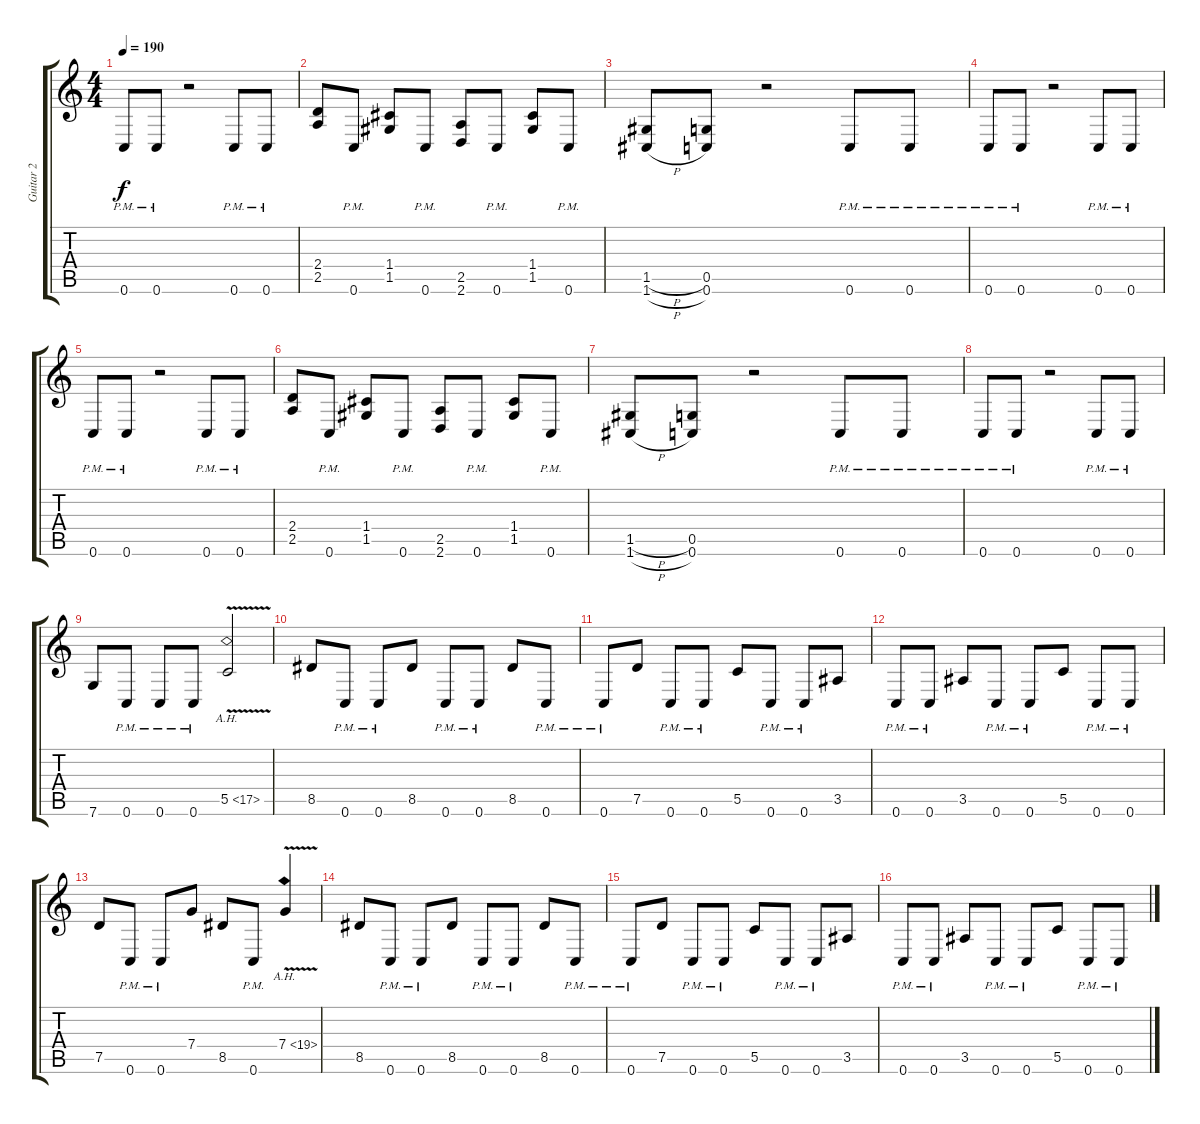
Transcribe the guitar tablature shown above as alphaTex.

\track ("Guitar 2" "Guitar 2") {instrument distortionguitar}
\staff {score tabs}
\tuning (D4 A3 F3 C3 G2 C2) {hide}
\ts (4 4)
\tempo 190
\clef g2
\ks c
0.6{pm}.8{dy f} 0.6{pm}.8 r.2 0.6{pm}.8 0.6{pm}.8 |
(2.4 2.5).8 0.6{pm}.8 (1.4 1.5).8 0.6{pm}.8 (2.5 2.6).8 0.6{pm}.8 (1.4 1.5).8 0.6{pm}.8 |
(1.5{h} 1.6{h}).8 (0.5 0.6).8 r.2 0.6{pm}.8 0.6{pm}.8 |
0.6{pm}.8 0.6{pm}.8 r.2 0.6{pm}.8 0.6{pm}.8 |
0.6{pm}.8 0.6{pm}.8 r.2 0.6{pm}.8 0.6{pm}.8 |
(2.4 2.5).8 0.6{pm}.8 (1.4 1.5).8 0.6{pm}.8 (2.5 2.6).8 0.6{pm}.8 (1.4 1.5).8 0.6{pm}.8 |
(1.5{h} 1.6{h}).8 (0.5 0.6).8 r.2 0.6{pm}.8 0.6{pm}.8 |
0.6{pm}.8 0.6{pm}.8 r.2 0.6{pm}.8 0.6{pm}.8 |
7.6.8 0.6{pm}.8 0.6{pm}.8 0.6{pm}.8 5.5{ah 12 v}.2 |
8.5.8 0.6{pm}.8 0.6{pm}.8 8.5.8 0.6{pm}.8 0.6{pm}.8 8.5.8 0.6{pm}.8 |
0.6{pm}.8 7.5.8 0.6{pm}.8 0.6{pm}.8 5.5.8 0.6{pm}.8 0.6{pm}.8 3.5.8 |
0.6{pm}.8 0.6{pm}.8 3.5.8 0.6{pm}.8 0.6{pm}.8 5.5.8 0.6{pm}.8 0.6{pm}.8 |
7.5.8 0.6{pm}.8 0.6{pm}.8 7.4.8 8.5.8 0.6{pm}.8 7.4{ah 12 v}.4 |
8.5.8 0.6{pm}.8 0.6{pm}.8 8.5.8 0.6{pm}.8 0.6{pm}.8 8.5.8 0.6{pm}.8 |
0.6{pm}.8 7.5.8 0.6{pm}.8 0.6{pm}.8 5.5.8 0.6{pm}.8 0.6{pm}.8 3.5.8 |
0.6{pm}.8 0.6{pm}.8 3.5.8 0.6{pm}.8 0.6{pm}.8 5.5.8 0.6{pm}.8 0.6{pm}.8
